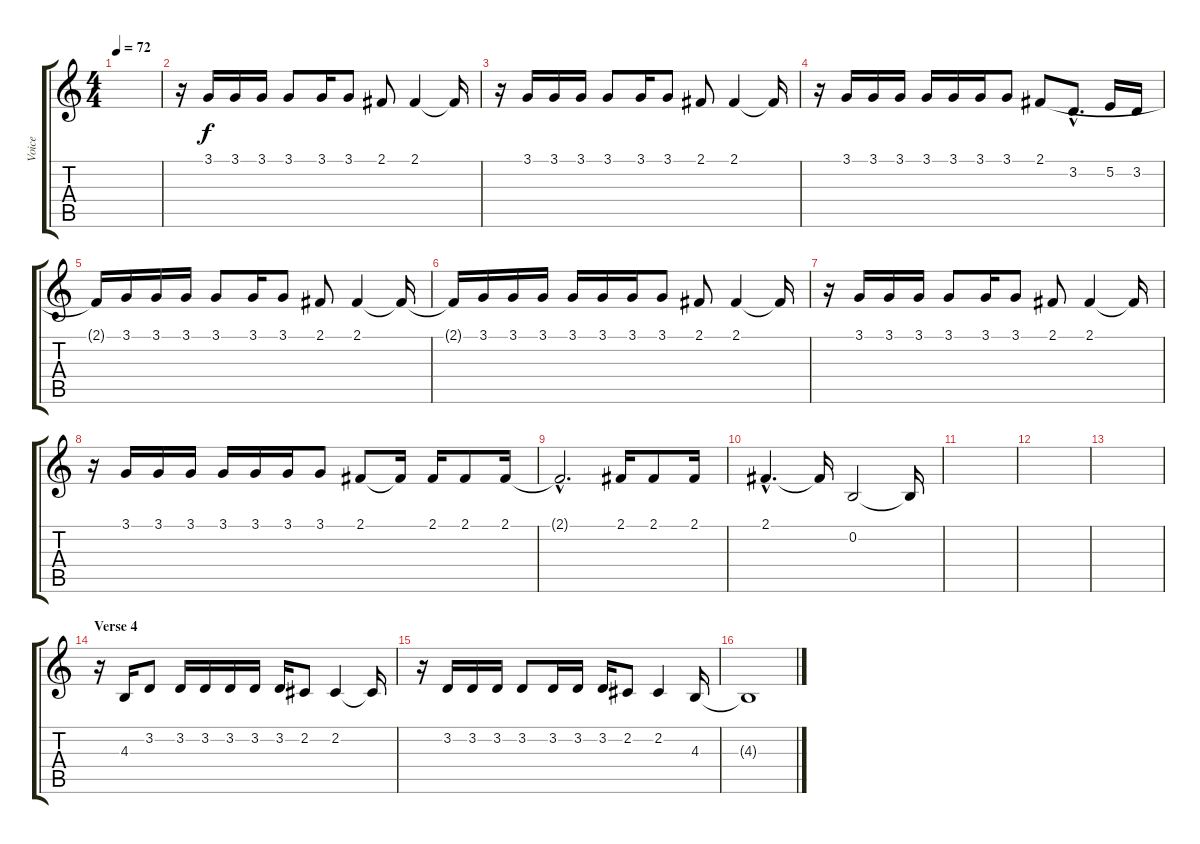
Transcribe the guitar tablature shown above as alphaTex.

\track ("Voice" "Voice") {instrument oboe}
\staff {score tabs}
\tuning (E4 B3 G3 D3 A2 E2) {hide}
\ts (4 4)
\tempo 72
\clef g2
\ks c
|
r.16{volume 13} 3.1.16 3.1.16 3.1.16 3.1.8 3.1.16 3.1.8 2.1.8 2.1.4 2.1{t}.16 |
r.16 3.1.16 3.1.16 3.1.16 3.1.8 3.1.16 3.1.8 2.1.8 2.1.4 2.1{t}.16 |
r.16 3.1.16 3.1.16 3.1.16 3.1.16 3.1.16 3.1.16 3.1.8 2.1.8 3.2{hac}.8{d} 5.2.16 3.2.16 |
2.1{t}.16 3.1.16 3.1.16 3.1.16 3.1.8 3.1.16 3.1.8 2.1.8 2.1.4 2.1{t}.16 |
2.1{t}.16 3.1.16 3.1.16 3.1.16 3.1.16 3.1.16 3.1.16 3.1.8 2.1.8 2.1.4 2.1{t}.16 |
r.16 3.1.16 3.1.16 3.1.16 3.1.8 3.1.16 3.1.8 2.1.8 2.1.4 2.1{t}.16 |
r.16 3.1.16 3.1.16 3.1.16 3.1.16 3.1.16 3.1.16 3.1.8 2.1.8 2.1{t}.16 2.1.16 2.1.8 2.1.16 |
2.1{hac t}.2{d} 2.1.16 2.1.8 2.1.16 |
2.1{hac}.4{d} 2.1{t}.16 0.2.2 0.2{t}.16 |
|
|
|
\section ("" "Verse 4")
r.16{volume 11} 4.3.16 3.2.8 3.2.16 3.2.16 3.2.16 3.2.16 3.2.16 2.2.8 2.2.4 2.2{t}.16 |
r.16 3.2.16 3.2.16 3.2.16 3.2.8 3.2.16 3.2.16 3.2.16 2.2.8 2.2.4 4.3.16 |
4.3{t}.1
